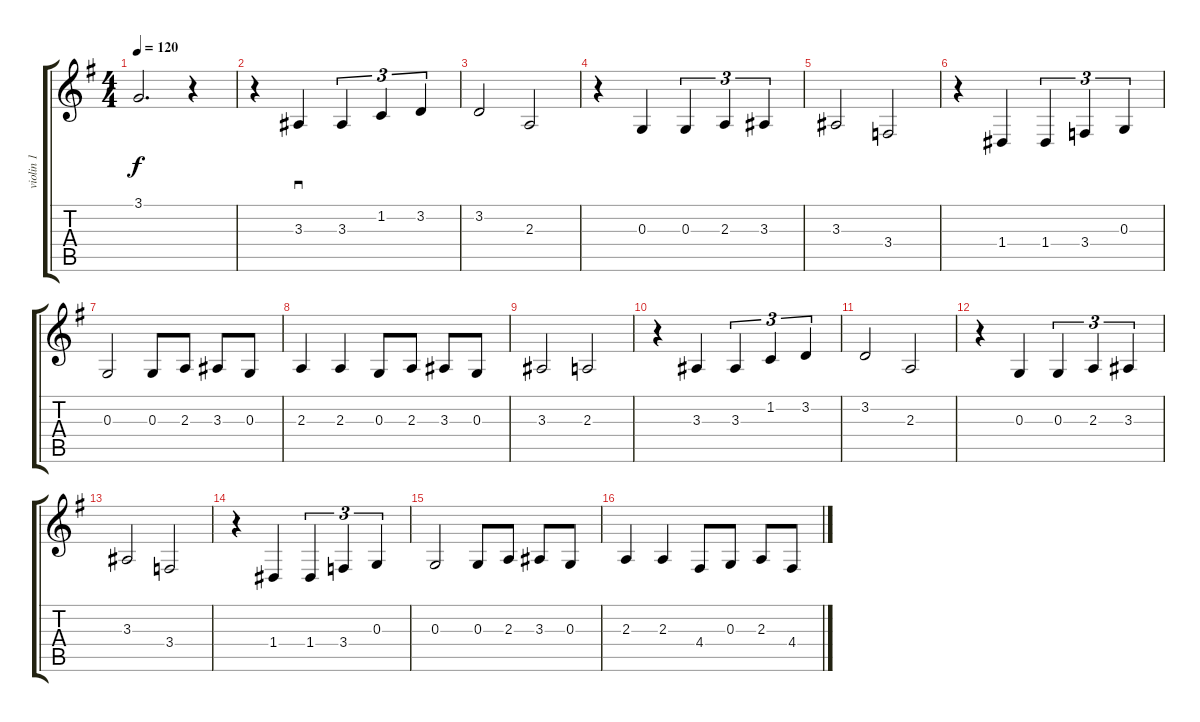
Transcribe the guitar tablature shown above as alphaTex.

\track ("violin 1" "violin 1") {instrument violin}
\staff {score tabs}
\tuning (E4 B3 G3 D3 A2 E2) {hide}
\ts (4 4)
\tempo 120
\clef g2
\ks g
3.1.2{d dy f} r.4 |
r.4 3.3.4{sd} 3.3.4{tu (3 2)} 1.2.4{tu (3 2)} 3.2.4{tu (3 2)} |
3.2.2 2.3.2 |
r.4 0.3.4 0.3.4{tu (3 2)} 2.3.4{tu (3 2)} 3.3.4{tu (3 2)} |
3.3.2 3.4.2 |
r.4 1.4.4 1.4.4{tu (3 2)} 3.4.4{tu (3 2)} 0.3.4{tu (3 2)} |
0.3.2 0.3.8 2.3.8 3.3.8 0.3.8 |
2.3.4 2.3.4 0.3.8 2.3.8 3.3.8 0.3.8 |
3.3.2 2.3.2 |
r.4 3.3.4 3.3.4{tu (3 2)} 1.2.4{tu (3 2)} 3.2.4{tu (3 2)} |
3.2.2 2.3.2 |
r.4 0.3.4 0.3.4{tu (3 2)} 2.3.4{tu (3 2)} 3.3.4{tu (3 2)} |
3.3.2 3.4.2 |
r.4 1.4.4 1.4.4{tu (3 2)} 3.4.4{tu (3 2)} 0.3.4{tu (3 2)} |
0.3.2 0.3.8 2.3.8 3.3.8 0.3.8 |
2.3.4 2.3.4 4.4.8 0.3.8 2.3.8 4.4.8
